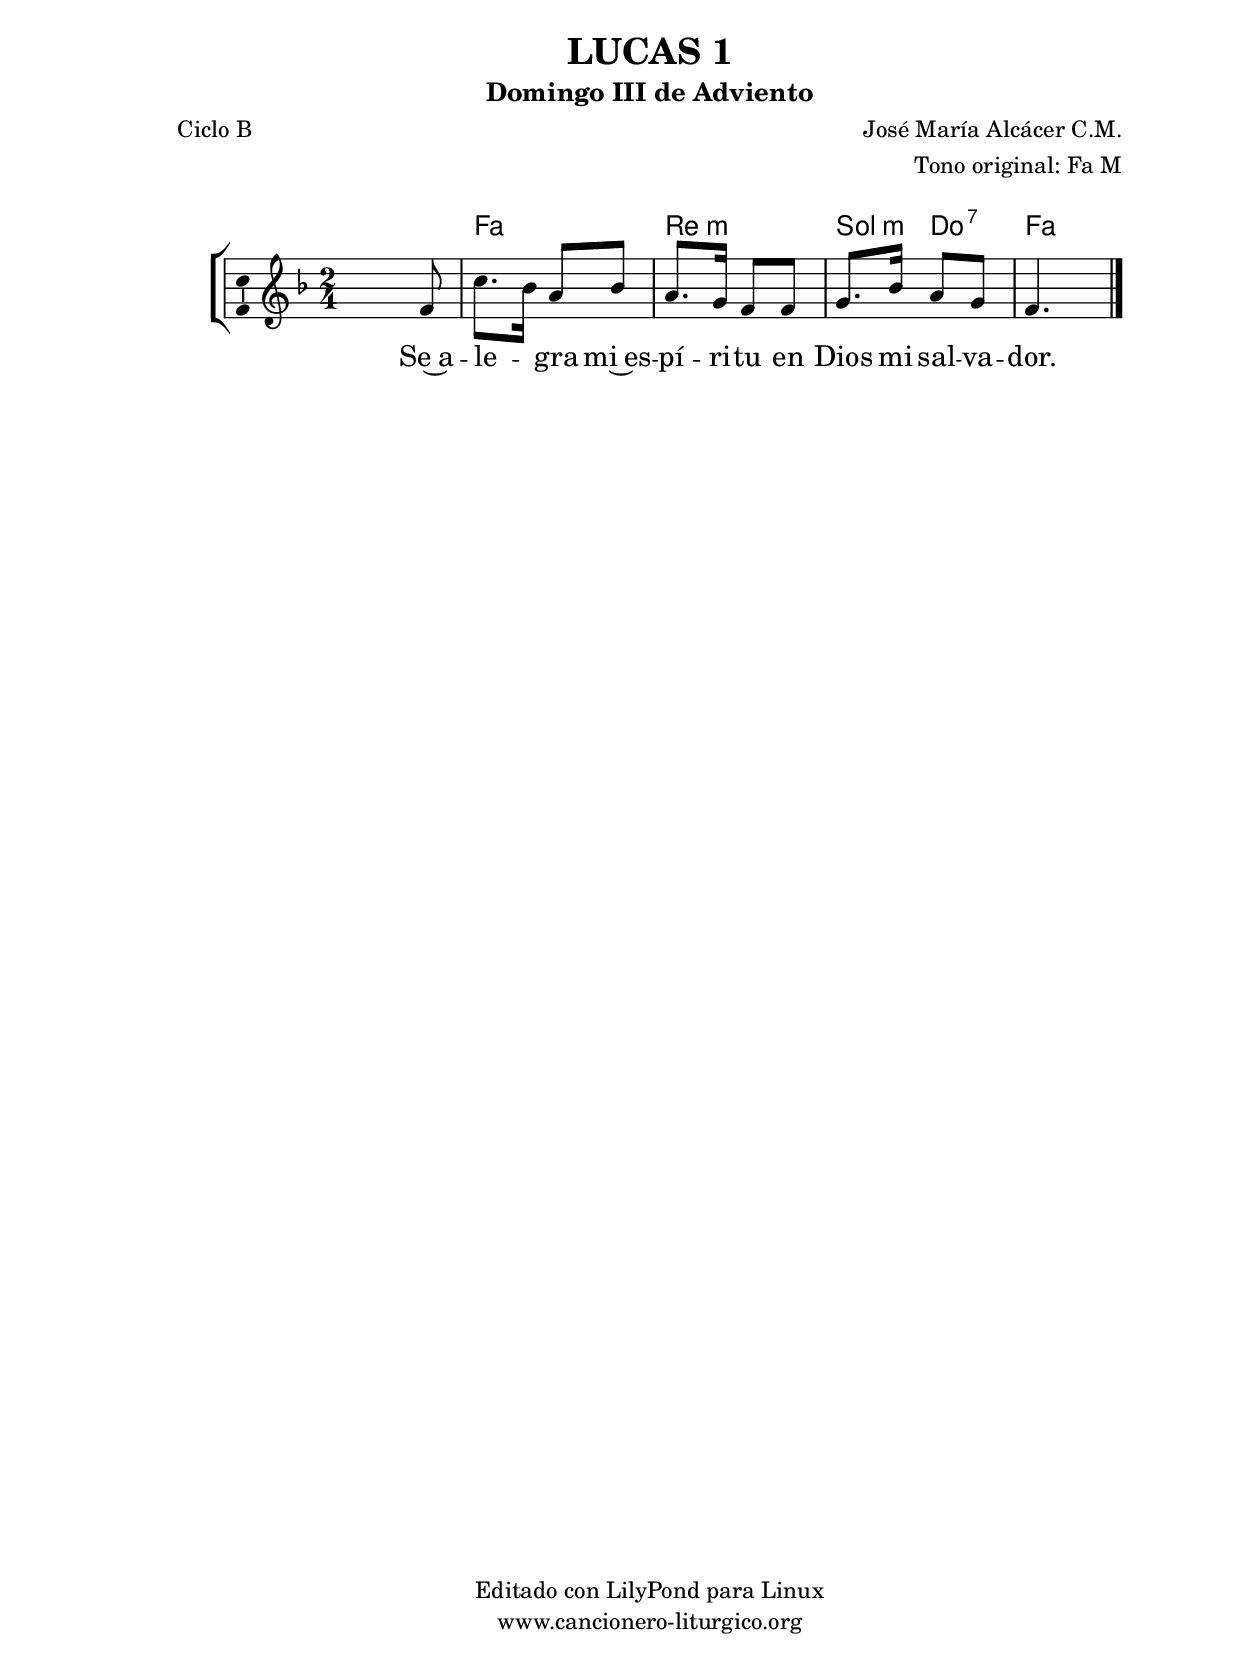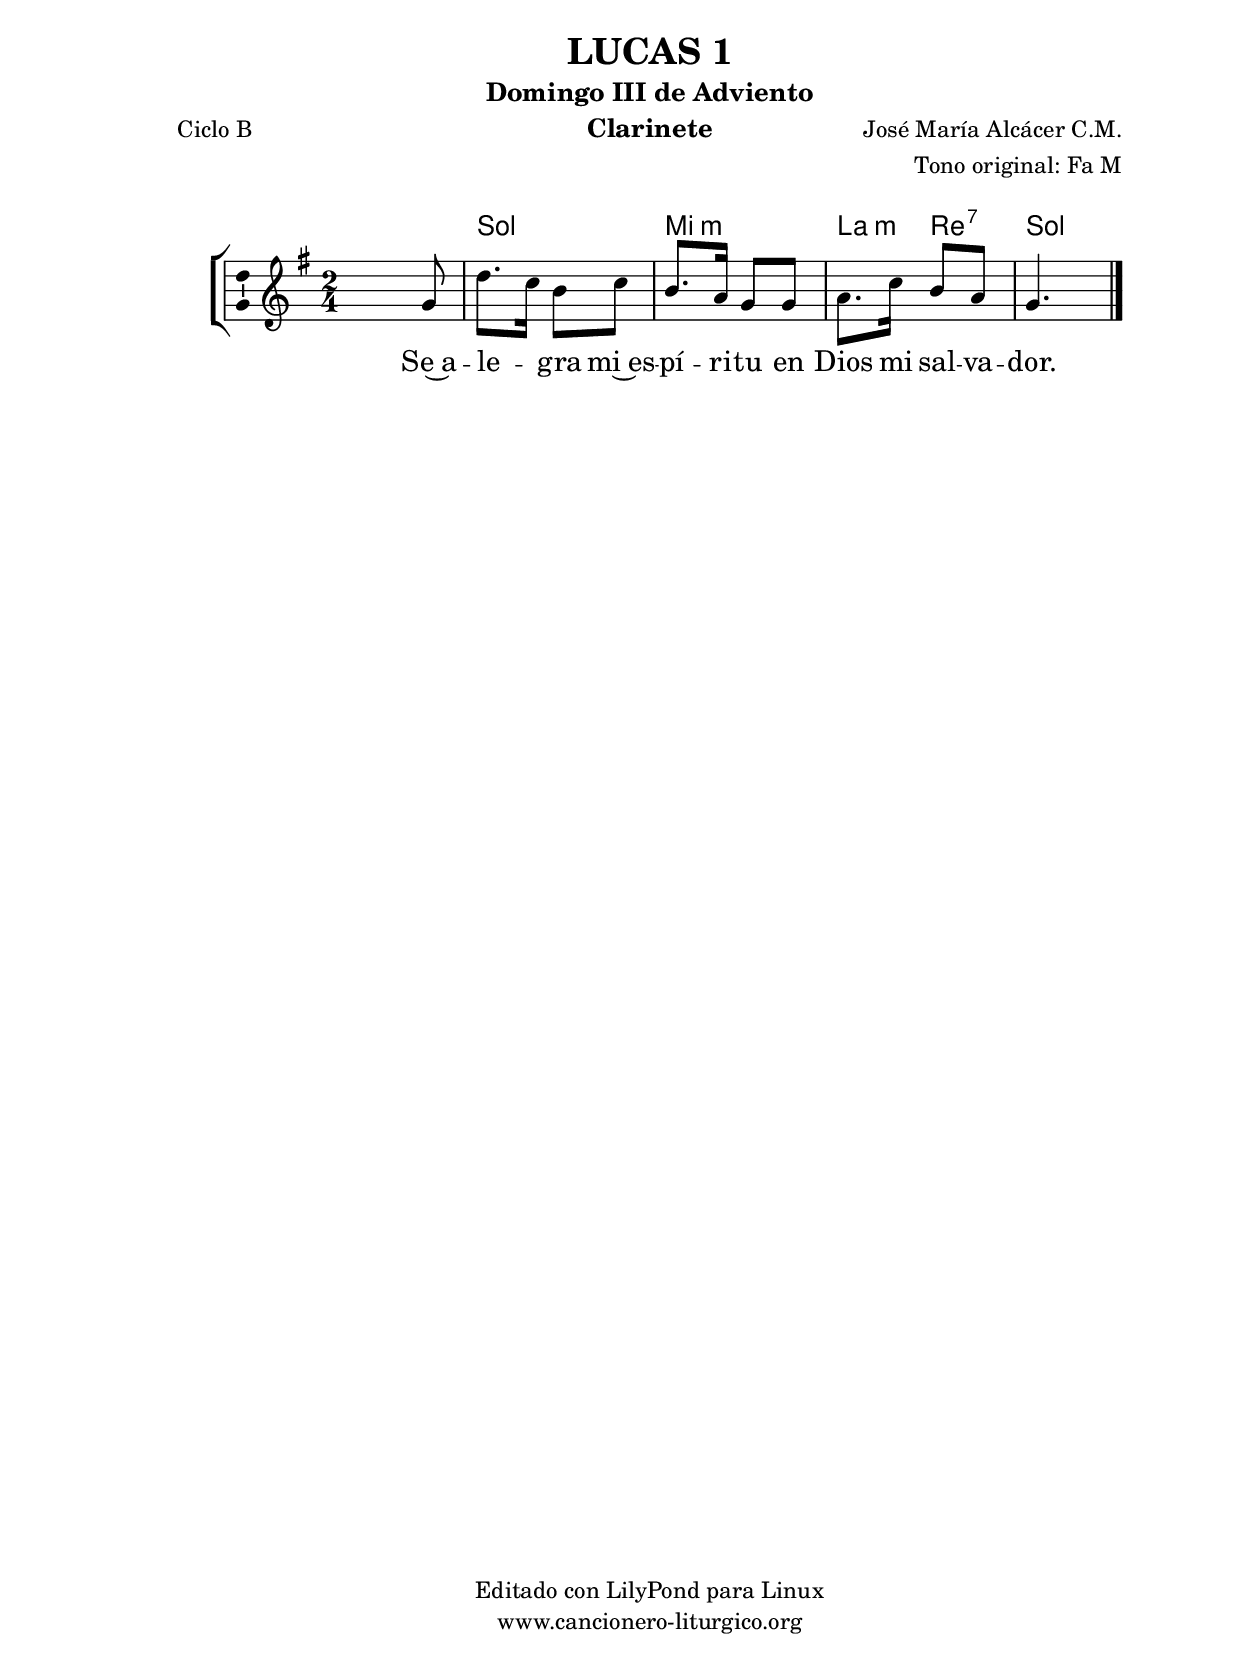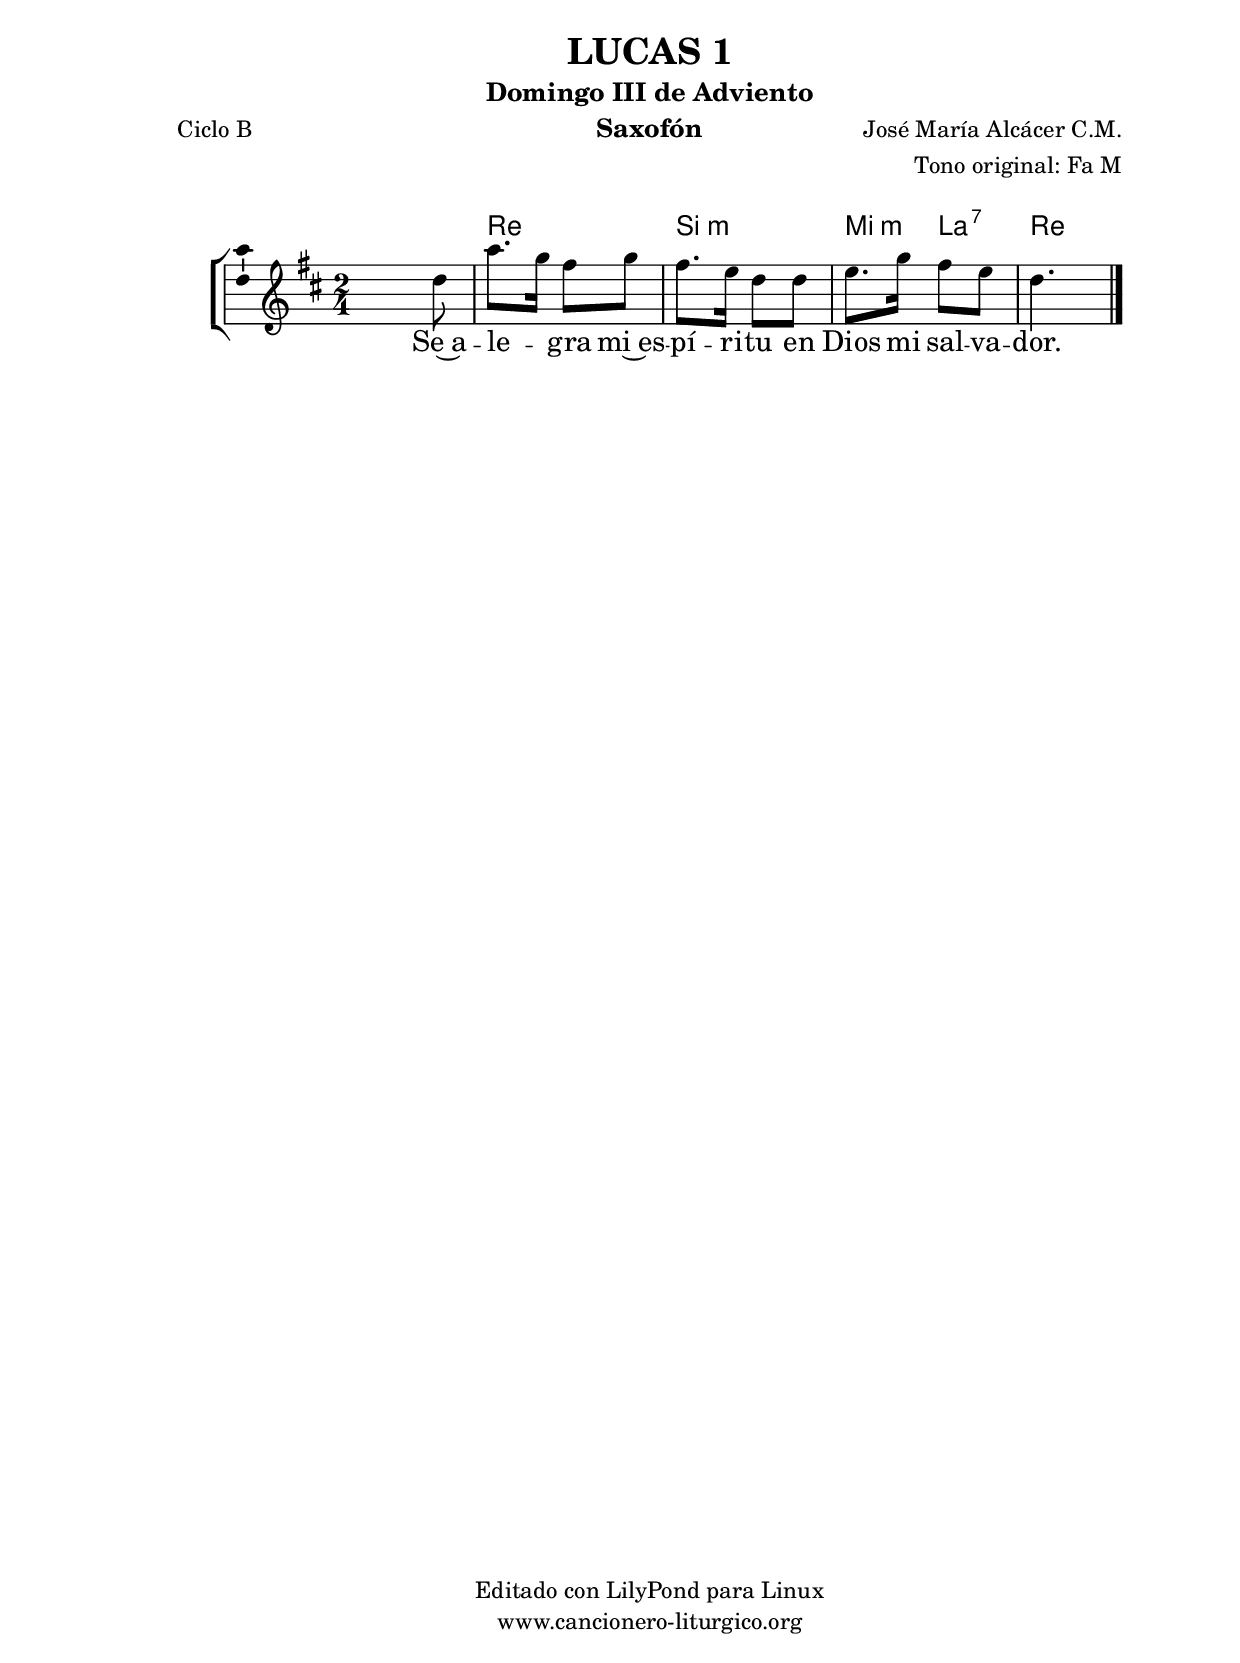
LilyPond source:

%
%para convertir .midi en .wav:
%timidity filename.midi -Ow -o finename.wav
%
%
%Para convertir de .wav a .mp3:
%lame -h -m j filename.wav
%
%
%para escuchar el midi:
%timidity nombrefichero.midi
%


%versión de lilypond para la que se ha escrito esta partitura:
\version "2.16.0"

	%Tamaño papel
	#(set-default-paper-size "a4")
	%Tamaño partitura
	#(set-global-staff-size 20)
	%No responde al pulsar sobre una nota
	#(ly:set-option 'point-and-click #f)

%parámetros del encabezamiento:
\header {
	title = "LUCAS 1"
	subtitle = "Domingo III de Adviento"
	composer = "José María Alcácer C.M."
	poet = "Ciclo B"
	meter = ""
	arranger = "Tono original: Fa M" %Hay una errata en la clave de la partitura en el libro de Boyero
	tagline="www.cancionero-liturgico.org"
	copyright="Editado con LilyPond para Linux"
	}

%parámetros asociados al papel:
\paper  {
	oddHeaderMarkup = \markup {\fill-line { \on-the-fly #not-first-page \fromproperty #'header:title \on-the-fly #not-first-page \fromproperty #'header:composer }}
	evenHeaderMarkup = \markup {\fill-line { \fromproperty #'header:composer \fromproperty #'header:title }}
	#(set-paper-size "a4")
	print-page-number = ##f
	first-page-number = 1
	print-first-page-number = ##f
%	head-separation = 3.0 \cm
	top-margin = 2.0 \cm
	bottom-margin = 0.5\cm
%%%	bottom-margin = -1.0\cm
	left-margin = 3.0 \cm
	line-width = 16.0 \cm 
	indent = 8\mm
	interscoreline = 2.\mm
	between-system-space = 15\mm
%	para que las partituras no llenen la hoja:
	ragged-bottom = ##t
%	idem para la última hoja:
	ragged-last-bottom = ##f
%	para que las partituras llenen el ancho del papel:
	ragged-last = ##f
	after-title-space = 2.5 \cm
%page-count=1
%system-count=2

	%Flexible Vertical Spacing
%	markup-markup-spacing =
%	#'((basic-distance . 15) (minimum-distance . 15) (padding . 3))
	markup-system-spacing =
	#'((basic-distance . 15) (minimum-distance . 15) (padding . 3))
	system-system-spacing =
	#'((basic-distance . 15) (minimum-distance . 15) (padding . 3))
	score-system-spacing =
	#'((basic-distance . 15) (minimum-distance . 15) (padding . 5))
%	top-system-spacing = % header
%	#'((basic-distance . 8) (minimum-distance . 0) (padding . 3))
%	top-markup-spacing =
%	#'((basic-distance . 20) (minimum-distance . 20) (padding . 3))
	last-bottom-spacing = % footer
	#'((basic-distance . 5) (minimum-distance . 5) (padding . 3))
%	score-markup-spacing =
%	#'((basic-distance . 16) (minimum-distance . 13) (padding . 3))

	}


%parámetros que afectan a toda la partitura:
global =  {
	%clave de sol (G):
	\clef G
	%armadura:
%	\transpose a g
	\key f \major
	\tempo 4=63
	\set Score.tempoHideNote = ##t
	}


acordes = {
	\italianChords
	\chordmode {
%	\transpose a g
{

s2 f2 d:m g4:m c:7 f2

	}
	}
}

melodia = 
%	\transpose a g
{
	\relative c'{
	\time 2/4

s4 s8 f8
c'8. bes16 a8 bes
a8. g16 f8 f
g8. bes16 a8 g
f4. s8

\bar "|."
}
}

texto = \lyricmode {
Se~a -- le -- _ gra mi~es -- pí -- ri -- tu en Dios mi sal -- va -- dor.
	}


acordesStaff = \context ChordNames = acordesStaff <<
	\set chordChanges = ##t
	\acordes
	>>


vozStaff = \context Voice = vozStaff
\with {\consists "Ambitus_engraver"}
<<
%	\set Staff.instrumentName = ""
%	\set Staff.shortInstrumentName = ""
%	\set Staff.midiInstrument = #"clarinet"
%	\set Staff.midiInstrument = #"cello"
%	\set Staff.midiInstrument = #"flute"
	\set Staff.midiInstrument = #"electric guitar (jazz)"
%	\set Staff.midiInstrument = #"english horn"
%	\set Staff.midiInstrument = #"violin"
%	\set Staff.midiInstrument = #"glockenspiel"
	\set Staff.midiMinimumVolume = #0.7
	\set Staff.midiMaximumVolume = #0.9
	\global
	\melodia
	>>


textoStaff = \context Lyrics = textoStaff <<
	\lyricsto vozStaff \texto
	>>

\book {
	\score {
		\context ChoirStaff {
			\override StaffGroup.SystemStartBracket #'collapse-height = #1
			\override Score.SystemStartBar #'collapse-height = #1
			<<
			\acordesStaff
			\vozStaff
			\textoStaff
			>>
			}
		\layout {
	    		\context {
				\Lyrics
				\override LyricText #'font-size = #2
				}
	   		 \context {
				\Score
				%fontSize = #3
				\override StaffSymbol #'staff-space = #(magstep +3)
				%\override Beam #'thickness = #0.55
				%\override SpacingSpanner #'spacing-increment = #1.0
				%\override Slur #'height-limit = #1.5
				}
			}
		}
	\score {
		\unfoldRepeats
		\context ChoirStaff {
			<<
			\acordesStaff
			\vozStaff
			>>
			}
		\midi {
	  		\context {
	  			\Score
				tempoWholesPerMinute = #(ly:make-moment 70 4)
				}
			}
		}
	}

%Partitura para clarinete
#(define output-suffix "C")
\book {
	\header{
		instrument = "Clarinete"
		}
	\score {
		\context ChoirStaff {
			\override StaffGroup.SystemStartBracket #'collapse-height = #1
			\override Score.SystemStartBar #'collapse-height = #1
\transpose c d
			<<
			\acordesStaff
			\vozStaff
			\textoStaff
			>>
			}
		\layout {
	    		\context {
				\Lyrics
				\override LyricText #'font-size = #2
				}
	   		 \context {
				\Score
				%fontSize = #3
				\override StaffSymbol #'staff-space = #(magstep +3)
				%\override Beam #'thickness = #0.55
				%\override SpacingSpanner #'spacing-increment = #1.0
				%\override Slur #'height-limit = #1.5
				}
			}
		}
	}

%Partitura para saxofón
#(define output-suffix "S")
\book {
	\header{
		instrument = "Saxofón"
		}
	\score {
		\context ChoirStaff {
			\override StaffGroup.SystemStartBracket #'collapse-height = #1
			\override Score.SystemStartBar #'collapse-height = #1
\transpose c a
			<<
			\acordesStaff
			\vozStaff
			\textoStaff
			>>
			}
		\layout {
	    		\context {
				\Lyrics
				\override LyricText #'font-size = #2
				}
	   		 \context {
				\Score
				%fontSize = #3
				\override StaffSymbol #'staff-space = #(magstep +3)
				%\override Beam #'thickness = #0.55
				%\override SpacingSpanner #'spacing-increment = #1.0
				%\override Slur #'height-limit = #1.5
				}
			}
		}
	}

